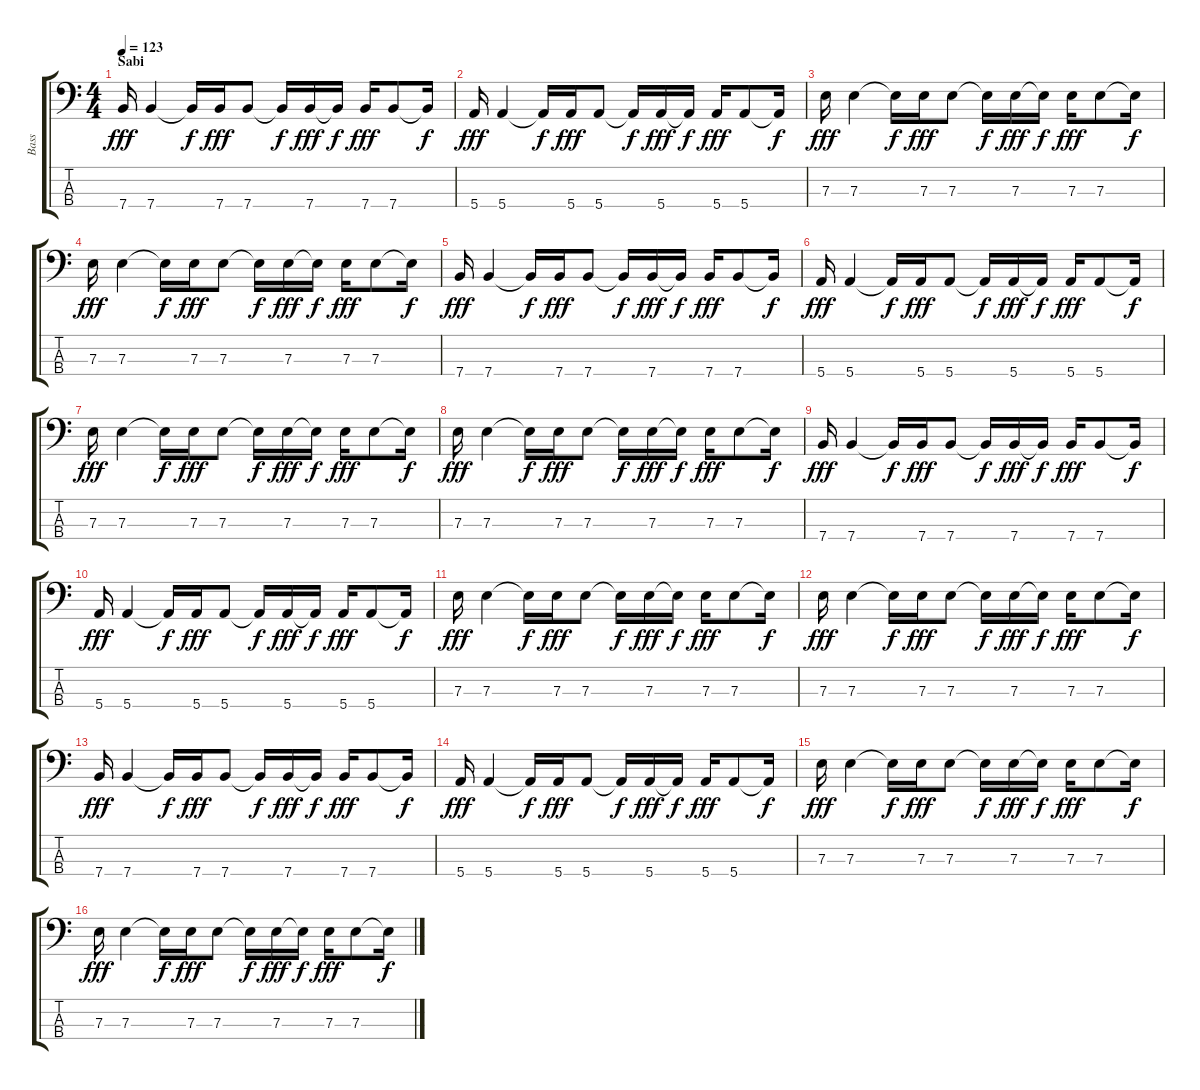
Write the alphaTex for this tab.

\track ("Bass" "Bass") {instrument acousticbass}
\staff {score tabs}
\tuning (G2 D2 A1 E1) {hide}
\ts (4 4)
\section ("" "Sabi")
\tempo 123
\clef f4
\ks c
7.4.16{dy fff} 7.4.4 7.4{t}.16{dy f} 7.4.16{dy fff} 7.4.8 7.4{t}.16{dy f} 7.4.16{dy fff} 7.4{t}.16{dy f} 7.4.16{dy fff} 7.4.8 7.4{t}.16{dy f} |
5.4.16{dy fff} 5.4.4 5.4{t}.16{dy f} 5.4.16{dy fff} 5.4.8 5.4{t}.16{dy f} 5.4.16{dy fff} 5.4{t}.16{dy f} 5.4.16{dy fff} 5.4.8 5.4{t}.16{dy f} |
7.3.16{dy fff} 7.3.4 7.3{t}.16{dy f} 7.3.16{dy fff} 7.3.8 7.3{t}.16{dy f} 7.3.16{dy fff} 7.3{t}.16{dy f} 7.3.16{dy fff} 7.3.8 7.3{t}.16{dy f} |
7.3.16{dy fff} 7.3.4 7.3{t}.16{dy f} 7.3.16{dy fff} 7.3.8 7.3{t}.16{dy f} 7.3.16{dy fff} 7.3{t}.16{dy f} 7.3.16{dy fff} 7.3.8 7.3{t}.16{dy f} |
7.4.16{dy fff} 7.4.4 7.4{t}.16{dy f} 7.4.16{dy fff} 7.4.8 7.4{t}.16{dy f} 7.4.16{dy fff} 7.4{t}.16{dy f} 7.4.16{dy fff} 7.4.8 7.4{t}.16{dy f} |
5.4.16{dy fff} 5.4.4 5.4{t}.16{dy f} 5.4.16{dy fff} 5.4.8 5.4{t}.16{dy f} 5.4.16{dy fff} 5.4{t}.16{dy f} 5.4.16{dy fff} 5.4.8 5.4{t}.16{dy f} |
7.3.16{dy fff} 7.3.4 7.3{t}.16{dy f} 7.3.16{dy fff} 7.3.8 7.3{t}.16{dy f} 7.3.16{dy fff} 7.3{t}.16{dy f} 7.3.16{dy fff} 7.3.8 7.3{t}.16{dy f} |
7.3.16{dy fff} 7.3.4 7.3{t}.16{dy f} 7.3.16{dy fff} 7.3.8 7.3{t}.16{dy f} 7.3.16{dy fff} 7.3{t}.16{dy f} 7.3.16{dy fff} 7.3.8 7.3{t}.16{dy f} |
7.4.16{dy fff} 7.4.4 7.4{t}.16{dy f} 7.4.16{dy fff} 7.4.8 7.4{t}.16{dy f} 7.4.16{dy fff} 7.4{t}.16{dy f} 7.4.16{dy fff} 7.4.8 7.4{t}.16{dy f} |
5.4.16{dy fff} 5.4.4 5.4{t}.16{dy f} 5.4.16{dy fff} 5.4.8 5.4{t}.16{dy f} 5.4.16{dy fff} 5.4{t}.16{dy f} 5.4.16{dy fff} 5.4.8 5.4{t}.16{dy f} |
7.3.16{dy fff} 7.3.4 7.3{t}.16{dy f} 7.3.16{dy fff} 7.3.8 7.3{t}.16{dy f} 7.3.16{dy fff} 7.3{t}.16{dy f} 7.3.16{dy fff} 7.3.8 7.3{t}.16{dy f} |
7.3.16{dy fff} 7.3.4 7.3{t}.16{dy f} 7.3.16{dy fff} 7.3.8 7.3{t}.16{dy f} 7.3.16{dy fff} 7.3{t}.16{dy f} 7.3.16{dy fff} 7.3.8 7.3{t}.16{dy f} |
7.4.16{dy fff} 7.4.4 7.4{t}.16{dy f} 7.4.16{dy fff} 7.4.8 7.4{t}.16{dy f} 7.4.16{dy fff} 7.4{t}.16{dy f} 7.4.16{dy fff} 7.4.8 7.4{t}.16{dy f} |
5.4.16{dy fff} 5.4.4 5.4{t}.16{dy f} 5.4.16{dy fff} 5.4.8 5.4{t}.16{dy f} 5.4.16{dy fff} 5.4{t}.16{dy f} 5.4.16{dy fff} 5.4.8 5.4{t}.16{dy f} |
7.3.16{dy fff} 7.3.4 7.3{t}.16{dy f} 7.3.16{dy fff} 7.3.8 7.3{t}.16{dy f} 7.3.16{dy fff} 7.3{t}.16{dy f} 7.3.16{dy fff} 7.3.8 7.3{t}.16{dy f} |
7.3.16{dy fff} 7.3.4 7.3{t}.16{dy f} 7.3.16{dy fff} 7.3.8 7.3{t}.16{dy f} 7.3.16{dy fff} 7.3{t}.16{dy f} 7.3.16{dy fff} 7.3.8 7.3{t}.16{dy f}
